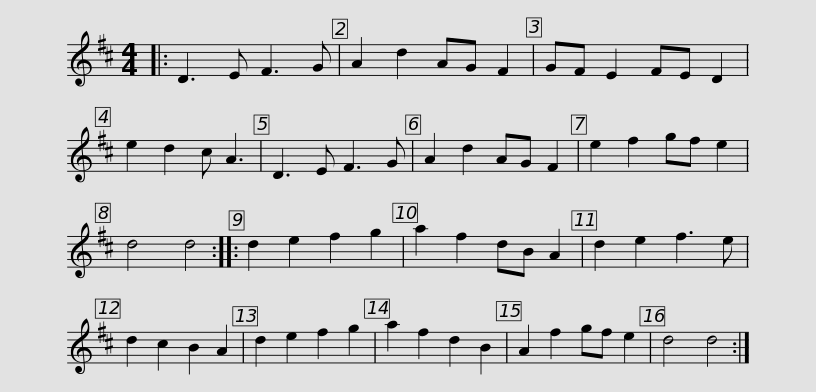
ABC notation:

X:1
L:1/8
M:4/4
I:linebreak $
K:D
V:1 treble
V:1
|: D3 E F3 G | A2 d2 AG F2 | GF E2 FE D2 | e2 d2 c A3 | D3 E F3 G | %5
 A2 d2 AG F2 | e2 f2 gf e2 | d4 d4 ::$ d2 e2 f2 g2 | a2 f2 dB A2 | %10
 d2 e2 f3 e | d2 c2 B2 A2 | d2 e2 f2 g2 | a2 f2 d2 B2 | A2 f2 gf e2 | %15
 d4 d4 :| %16
